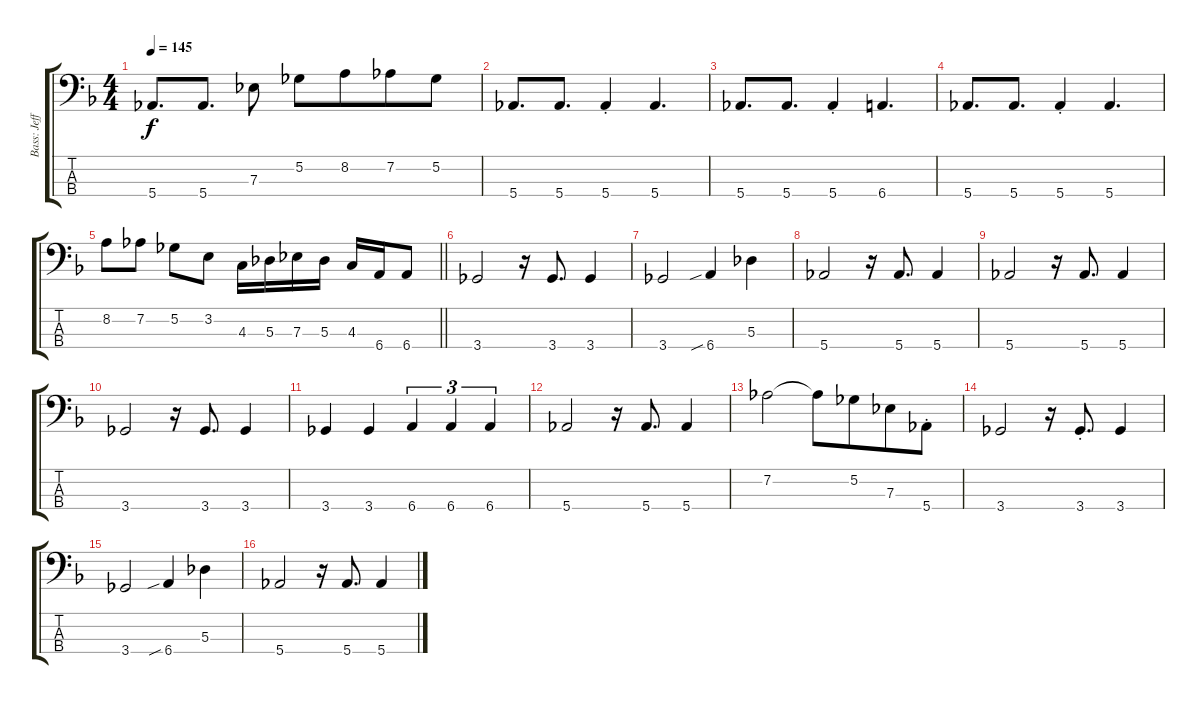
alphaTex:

\track ("Bass: Jeff" "Bass: Jeff") {instrument electricbassfinger}
\staff {score tabs}
\tuning (Gb2 Db2 Ab1 Eb1) {hide}
\ts (4 4)
\tempo 145
\clef f4
\ks f
5.4.8{d dy f} 5.4.8{d} 7.3.8 5.2.8 8.2.8{beam merge} 7.2.8 5.2.8 |
5.4.8{d} 5.4.8{d} 5.4{st}.4 5.4.4{d} |
5.4.8{d} 5.4.8{d} 5.4{st}.4 6.4.4{d} |
5.4.8{d} 5.4.8{d} 5.4{st}.4 5.4.4{d} |
\barLineRight lightlight
8.2.8 7.2.8 5.2.8 3.2.8 4.3.16{beam merge} 5.3.16 7.3.16 5.3.16 4.3.16 6.4.16 6.4.8 |
3.4.2 r.16 3.4.8{d} 3.4.4 |
3.4.2 6.4{sib}.4 5.3.4 |
5.4.2 r.16 5.4.8{d} 5.4.4 |
5.4.2 r.16 5.4.8{d} 5.4.4 |
3.4.2 r.16 3.4.8{d} 3.4.4 |
3.4.4 3.4.4 6.4.4{tu (3 2)} 6.4.4{tu (3 2)} 6.4.4{tu (3 2)} |
5.4.2 r.16 5.4.8{d} 5.4.4 |
7.2.2 7.2{t}.8 5.2.8{beam merge} 7.3.8 5.4{st}.8 |
3.4.2 r.16 3.4{st}.8{d} 3.4.4 |
3.4.2 6.4{sib}.4 5.3.4 |
5.4.2 r.16 5.4.8{d} 5.4.4
